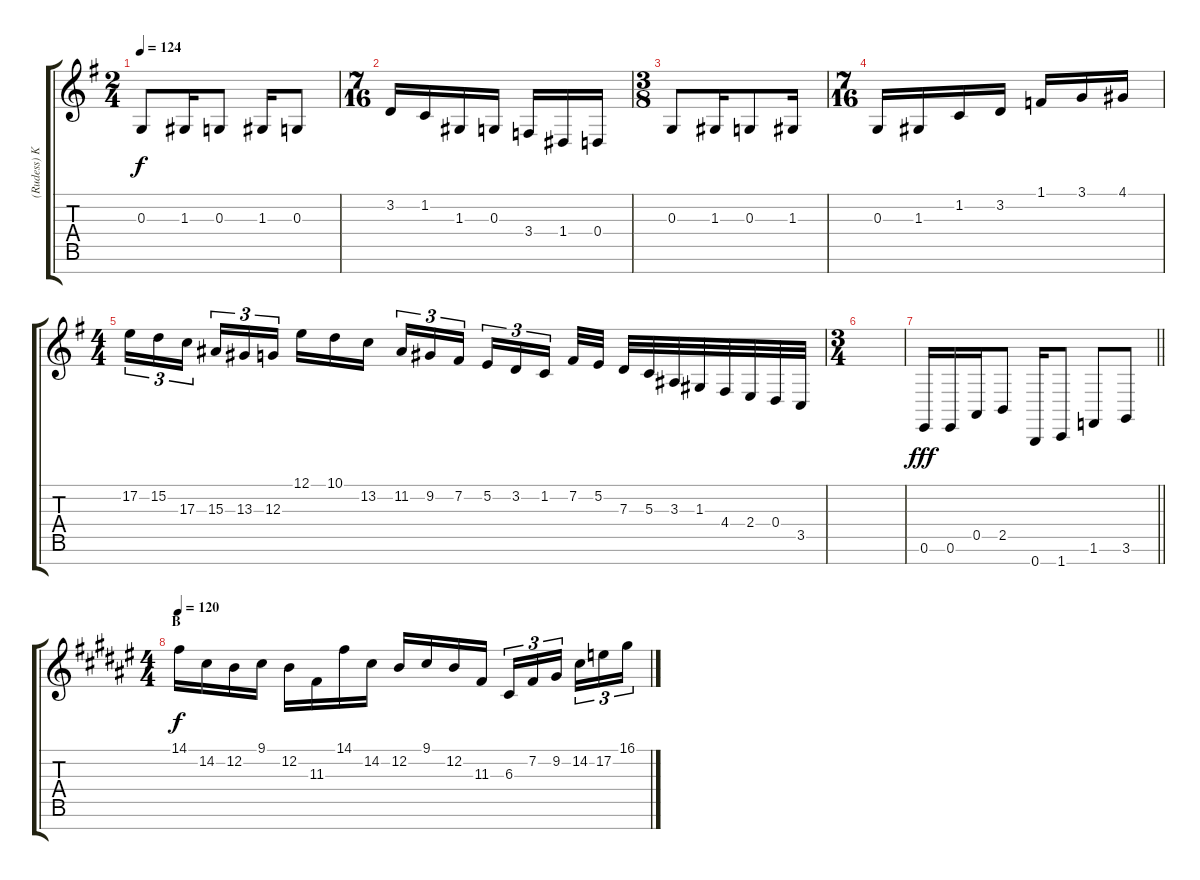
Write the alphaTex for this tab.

\track ("(Rudess) Keyboard 1" "(Rudess) K") {instrument acousticgrandpiano}
\staff {score tabs}
\tuning (E4 B3 G3 D3 A2 E2 B1) {hide}
\ts (2 4)
\tempo 124
\clef g2
\ks g
0.3.8{dy f} 1.3.16 0.3.8 1.3.16 0.3.8 |
\ts (7 16)
3.2.16 1.2.16 1.3.16 0.3.16 3.4.16 1.4.16 0.4.16 |
\ts (3 8)
0.3.8 1.3.16 0.3.8 1.3.16 |
\ts (7 16)
0.3.16 1.3.16 1.2.16 3.2.16 1.1.16 3.1.16 4.1.16 |
\ts (4 4)
17.2.16{tu (3 2)} 15.2.16{tu (3 2)} 17.3.16{tu (3 2) beam splitsecondary} 15.3.16{tu (3 2)} 13.3.16{tu (3 2)} 12.3.16{tu (3 2)} 12.1.16 10.1.16 13.2.16{beam splitsecondary} 11.2.16{tu (3 2)} 9.2.16{tu (3 2)} 7.2.16{tu (3 2) beam splitsecondary} 5.2.16{tu (3 2)} 3.2.16{tu (3 2)} 1.2.16{tu (3 2) beam splitsecondary} 7.2.32 5.2.32 7.3.32 5.3.32 3.3.32 1.3.32 4.4.32 2.4.32 0.4.32 3.5.32 |
\ts (3 4)
|
\barLineRight lightlight
0.6.16{dy fff volume 16 balance 8 instrument lead2sawtooth} 0.6.16 0.5.16 2.5.8 0.7.16 1.7.8 1.6.8 3.6.8 |
\ts (4 4)
\section ("" "B")
\tempo 120
\ks f#
14.1.16{dy f balance 16 instrument lead1square} 14.2.16 12.2.16 9.1.16 12.2.16 11.3.16 14.1.16 14.2.16 12.2.16 9.1.16 12.2.16 11.3.16 6.3.16{tu (3 2)} 7.2.16{tu (3 2)} 9.2.16{tu (3 2) beam splitsecondary} 14.2.16{tu (3 2)} 17.2.16{tu (3 2)} 16.1.16{tu (3 2)}
